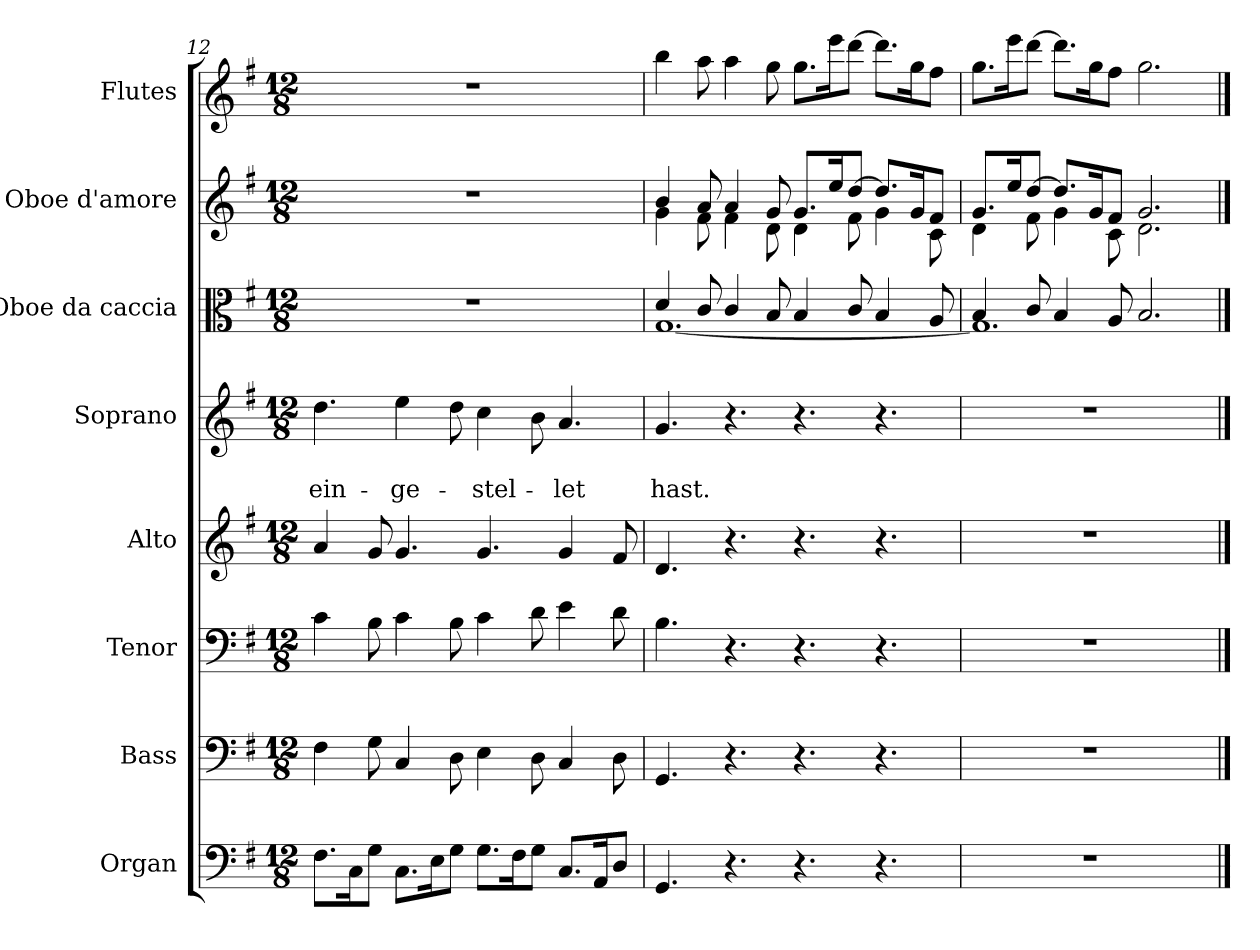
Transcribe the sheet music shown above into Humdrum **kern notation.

**kern	**kern	**kern	**kern	**kern	**text	**text	**kern	**kern	**kern
*part8	*part7	*part6	*part5	*part4	*part4	*part4	*part3	*part2	*part1
*staff8	*staff7	*staff6	*staff5	*staff4	*staff4	*staff4	*staff3	*staff2	*staff1
*I"Organ	*I"Bass	*I"Tenor	*I"Alto	*I"Soprano	*	*	*I"Oboe da caccia	*I"Oboe d'amore	*I"Flutes
!!LO:PB:g=z
*clefF4	*clefF4	*clefF4	*clefG2	*clefG2	*	*	*clefC3	*clefG2	*clefG2
*k[f#]	*k[f#]	*k[f#]	*k[f#]	*k[f#]	*	*	*k[f#]	*k[f#]	*k[f#]
*G:	*G:	*G:	*G:	*G:	*	*	*G:	*G:	*G:
*M12/8	*M12/8	*M12/8	*M12/8	*M12/8	*	*	*M12/8	*M12/8	*M12/8
=12	=12	=12	=12	=12	=12	=12	=12	=12	=12
8.F#\L	4F#\	4c\	4a/	4.dd\	.	ein-	1.r	1.r	1.r
16C\K	.	.	.	.	.	.	.	.	.
8G\J	8G\	8B\	8g/	.	.	.	.	.	.
8.C\L	4C/	4c\	4.g/	4ee\	.	-ge-	.	.	.
16E\K	.	.	.	.	.	.	.	.	.
8G\J	8D\	8B\	.	8dd\	.	.	.	.	.
8.G\L	4E\	4c\	4.g/	4cc\	.	-stel-	.	.	.
16F#\K	.	.	.	.	.	.	.	.	.
8G\J	8D\	8d\	.	8b\	.	.	.	.	.
8.C/L	4C/	4e\	4g/	4.a/	.	-let	.	.	.
16AA/K	.	.	.	.	.	.	.	.	.
8D/J	8D\	8d\	8f#/	.	.	.	.	.	.
=13	=13	=13	=13	=13	=13	=13	=13	=13	=13
*	*	*	*	*	*	*	*^	*^	*
4.GG/	4.GG/	4.B\	4.d/	4.g/	.	hast.	4d/	[1.G	4b/	4g\	4bb\
.	.	.	.	.	.	.	8c/	.	8a/	8f#\	8aa\
4.r	4.r	4.r	4.r	4.r	.	.	4c/	.	4a/	4f#\	4aa\
.	.	.	.	.	.	.	8B/	.	8g/	8d\	8gg\
4.r	4.r	4.r	4.r	4.r	.	.	4B/	.	8.g/L	4d\	8.gg\L
.	.	.	.	.	.	.	.	.	16ee/K	.	16eee\K
.	.	.	.	.	.	.	8c/	.	[8dd/J	8f#\	[8ddd\J
4.r	4.r	4.r	4.r	4.r	.	.	4B/	.	8.dd/L]	4g\	8.ddd\L]
.	.	.	.	.	.	.	.	.	16g/K	.	16gg\K
.	.	.	.	.	.	.	8A/	.	8f#/J	8c\	8ff#\J
=14	=14	=14	=14	=14	=14	=14	=14	=14	=14	=14	=14
1.r	1.r	1.r	1.r	1.r	.	.	4B/	1.G]	8.g/L	4d\	8.gg\L
.	.	.	.	.	.	.	.	.	16ee/K	.	16eee\K
.	.	.	.	.	.	.	8c/	.	[8dd/J	8f#\	[8ddd\J
.	.	.	.	.	.	.	4B/	.	8.dd/L]	4g\	8.ddd\L]
.	.	.	.	.	.	.	.	.	16g/K	.	16gg\K
.	.	.	.	.	.	.	8A/	.	8f#/J	8c\	8ff#\J
.	.	.	.	.	.	.	2.B/	.	2.g/	2.d\	2.gg\
*	*	*	*	*	*	*	*v	*v	*	*	*
*	*	*	*	*	*	*	*	*v	*v	*
==	==	==	==	==	==	==	==	==	==
*-	*-	*-	*-	*-	*-	*-	*-	*-	*-
